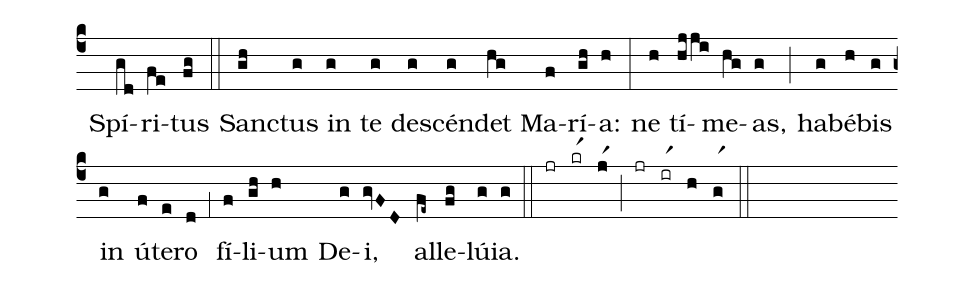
annotation: Mag. A VIIIg;
%%
(c4) () Spí(gd)ri(fe)tus(fg) (::) San(gh)ctus(g) in(g) te(g) de(g)scén(g)det(hg) Ma(f)rí(gh)a:(h) (:) ne(h) tí(hjji)me(hg)as,(g) (;) ha(g)bé(h)bis(g) in(g) ú(f)te(e)ro(d) (;1) fí(f)li(gh)um(h) De(g)i,(gvFD) al(fe~)le(fg)lú(g)ia.(g) (::) (jr)(krr1)(jr1)(;)(jr)(irr1)(h)(gr1)(::)
